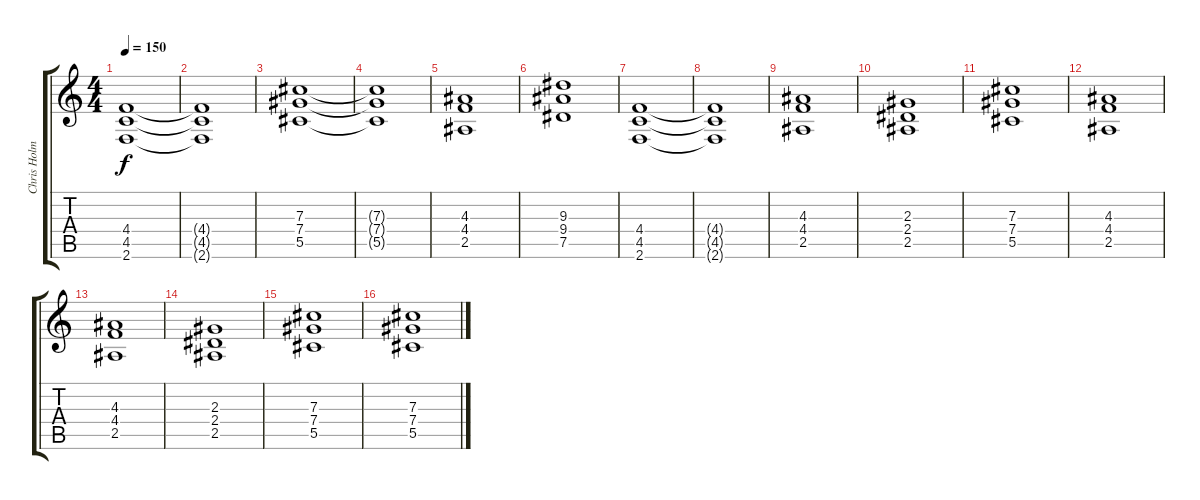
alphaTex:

\track ("Chris Holmes" "Chris Holm") {instrument distortionguitar}
\staff {score tabs}
\tuning (Eb4 Bb3 Gb3 Db3 Ab2 Eb2) {hide}
\ts (4 4)
\tempo 150
\clef g2
\ks c
(4.4 4.5 2.6).1{dy f} |
(4.4{t} 4.5{t} 2.6{t}).1 |
(7.3 7.4 5.5).1 |
(7.3{t} 7.4{t} 5.5{t}).1 |
(4.3 4.4 2.5).1 |
(9.3 9.4 7.5).1 |
(4.4 4.5 2.6).1 |
(4.4{t} 4.5{t} 2.6{t}).1 |
(4.3 4.4 2.5).1 |
(2.3 2.4 2.5).1 |
(7.3 7.4 5.5).1 |
(4.3 4.4 2.5).1 |
(4.3 4.4 2.5).1 |
(2.3 2.4 2.5).1 |
(7.3 7.4 5.5).1 |
(7.3 7.4 5.5).1
